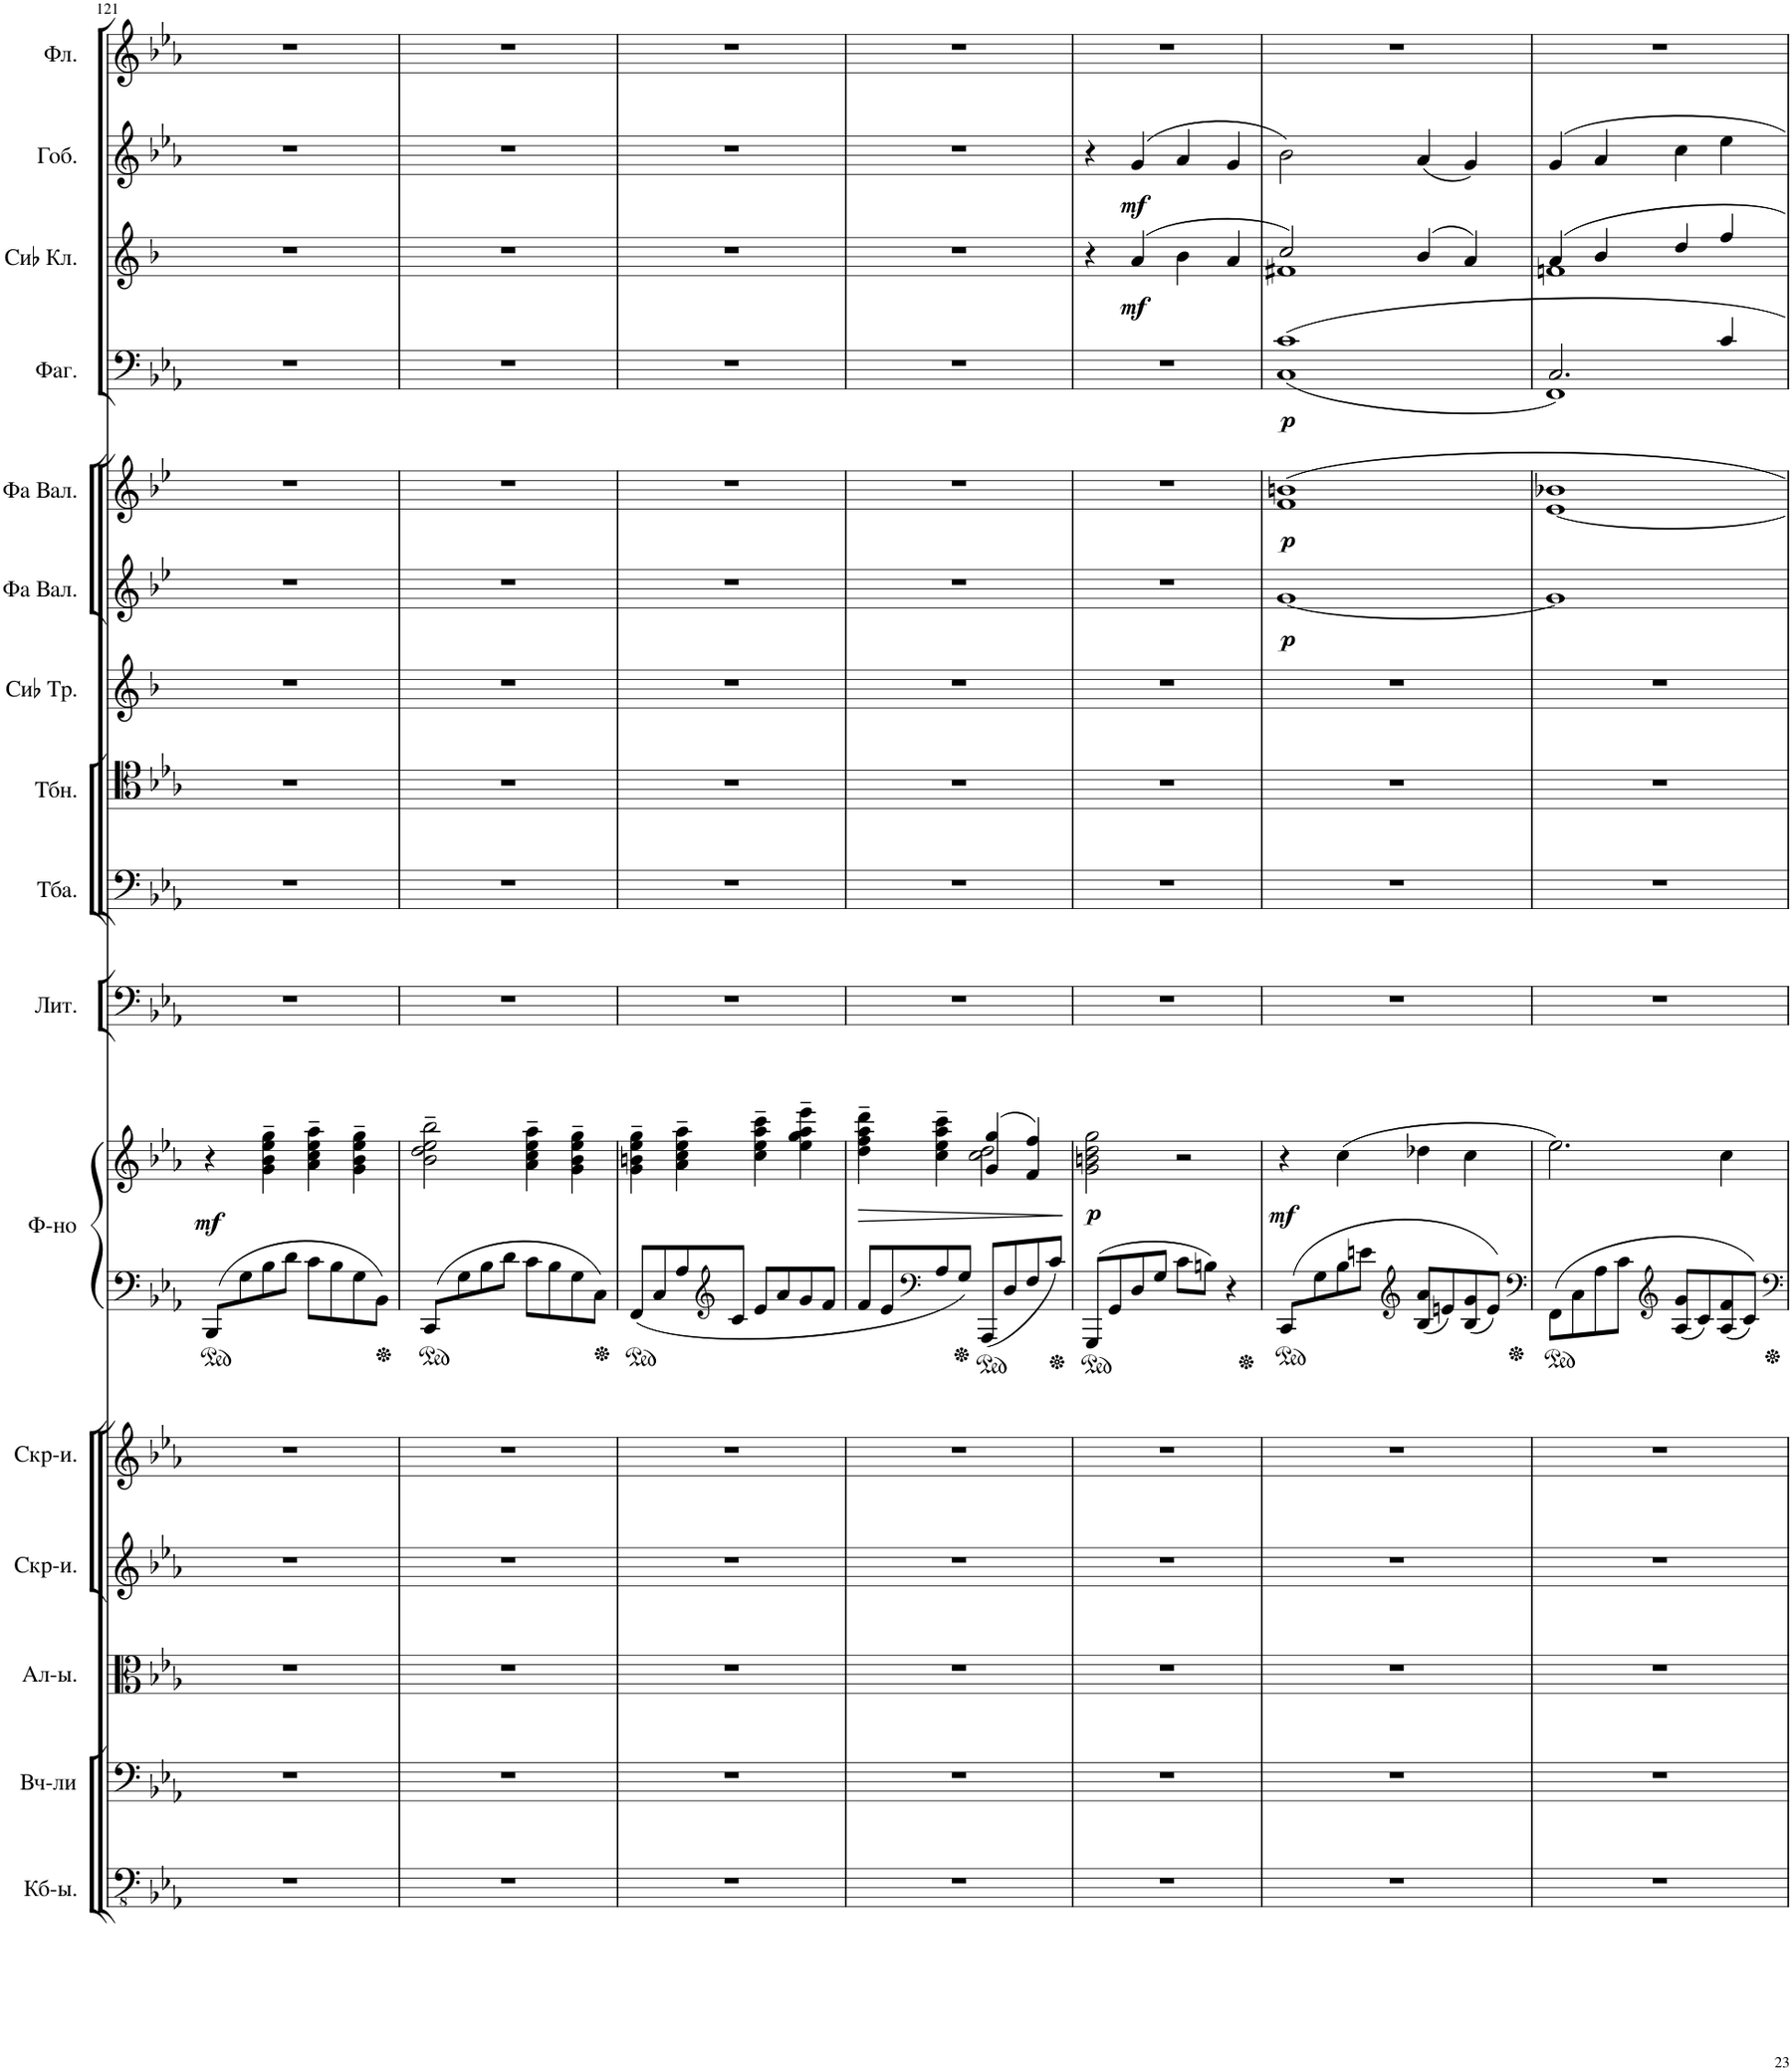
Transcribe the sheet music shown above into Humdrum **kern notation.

**kern	**kern	**kern	**kern	**kern	**kern	**kern	**dynam	**kern	**kern	**kern	**kern	**kern	**dynam	**kern	**dynam	**kern	**dynam	**kern	**dynam	**kern	**dynam	**kern
*part16	*part15	*part14	*part13	*part12	*part11	*part11	*part11	*part10	*part9	*part8	*part7	*part6	*part6	*part5	*part5	*part4	*part4	*part3	*part3	*part2	*part2	*part1
*staff17	*staff16	*staff15	*staff14	*staff13	*staff12	*staff11	*staff11/12	*staff10	*staff9	*staff8	*staff7	*staff6	*staff6	*staff5	*staff5	*staff4	*staff4	*staff3	*staff3	*staff2	*staff2	*staff1
*I"Контрабасы	*I"Виолончели	*I"Альты	*I"Скрипки	*I"Скрипки	*I"Рояль	*	*	*I"Литавры	*I"Туба	*I"Тромбон	*I"Сиb Труба	*I"Фа Валторна	*	*I"Фа Валторна	*	*I"Фагот	*	*I"Сиb Кларнет	*	*I"Гобой	*	*I"Флейта
*	*	*	*	*	*	*	*	*	*	*	*I'Сиb Тр.	*	*	*	*	*	*	*I'Сиb Кл.	*	*	*	*
!!LO:PB:g=z
*clefFv4	*clefF4	*clefC3	*clefG2	*clefG2	*clefF4	*clefG2	*	*clefF4	*clefF4	*clefC4	*clefG2	*clefG2	*	*clefG2	*	*clefF4	*	*clefG2	*	*clefG2	*	*clefG2
*	*	*	*	*	*	*	*	*	*	*	*Trd1c2	*Trd4c7	*	*Trd4c7	*	*	*	*Trd1c2	*	*	*	*
*k[b-e-a-]	*k[b-e-a-]	*k[b-e-a-]	*k[b-e-a-]	*k[b-e-a-]	*k[b-e-a-]	*k[b-e-a-]	*	*k[b-e-a-]	*k[b-e-a-]	*k[b-e-a-]	*k[b-]	*k[b-e-]	*	*k[b-e-]	*	*k[b-e-a-]	*	*k[b-]	*	*k[b-e-a-]	*	*k[b-e-a-]
*M2/2	*M2/2	*M2/2	*M2/2	*M2/2	*M2/2	*M2/2	*	*M2/2	*M2/2	*M2/2	*M2/2	*M2/2	*	*M2/2	*	*M2/2	*	*M2/2	*	*M2/2	*	*M2/2
*met(c|)	*met(c|)	*met(c|)	*met(c|)	*met(c|)	*met(c|)	*met(c|)	*	*met(c|)	*met(c|)	*met(c|)	*met(c|)	*met(c|)	*	*met(c|)	*	*met(c|)	*	*met(c|)	*	*met(c|)	*	*met(c|)
=121	=121	=121	=121	=121	=121	=121	=121	=121	=121	=121	=121	=121	=121	=121	=121	=121	=121	=121	=121	=121	=121	=121
!	!	!	!	!	!	!	!LO:DY:b	!	!	!	!	!	!	!	!	!	!	!	!	!	!	!
1r	1r	1r	1r	1r	8BBB-/L	4r	mf	1r	1r	1r	1r	1r	.	1r	.	1r	.	1r	.	1r	.	1r
.	.	.	.	.	8G\	.	.	.	.	.	.	.	.	.	.	.	.	.	.	.	.	.
.	.	.	.	.	8B-\	4g\~ 4b-\~ 4ee-\~ 4gg\~	.	.	.	.	.	.	.	.	.	.	.	.	.	.	.	.
.	.	.	.	.	8d\J	.	.	.	.	.	.	.	.	.	.	.	.	.	.	.	.	.
.	.	.	.	.	8c\L	4a-\~ 4cc\~ 4ee-\~ 4aa-\~	.	.	.	.	.	.	.	.	.	.	.	.	.	.	.	.
.	.	.	.	.	8B-\	.	.	.	.	.	.	.	.	.	.	.	.	.	.	.	.	.
.	.	.	.	.	8G\	4g\~ 4b-\~ 4ee-\~ 4gg\~	.	.	.	.	.	.	.	.	.	.	.	.	.	.	.	.
.	.	.	.	.	8BB-\J	.	.	.	.	.	.	.	.	.	.	.	.	.	.	.	.	.
=122	=122	=122	=122	=122	=122	=122	=122	=122	=122	=122	=122	=122	=122	=122	=122	=122	=122	=122	=122	=122	=122	=122
1r	1r	1r	1r	1r	8CC/L	2b-\~ 2dd\~ 2ee-\~ 2bb-\~	.	1r	1r	1r	1r	1r	.	1r	.	1r	.	1r	.	1r	.	1r
.	.	.	.	.	8G\	.	.	.	.	.	.	.	.	.	.	.	.	.	.	.	.	.
.	.	.	.	.	8B-\	.	.	.	.	.	.	.	.	.	.	.	.	.	.	.	.	.
.	.	.	.	.	8d\J	.	.	.	.	.	.	.	.	.	.	.	.	.	.	.	.	.
.	.	.	.	.	8c\L	4a-\~ 4cc\~ 4ee-\~ 4aa-\~	.	.	.	.	.	.	.	.	.	.	.	.	.	.	.	.
.	.	.	.	.	8B-\	.	.	.	.	.	.	.	.	.	.	.	.	.	.	.	.	.
.	.	.	.	.	8G\	4g\~ 4b-\~ 4ee-\~ 4gg\~	.	.	.	.	.	.	.	.	.	.	.	.	.	.	.	.
.	.	.	.	.	8C\J	.	.	.	.	.	.	.	.	.	.	.	.	.	.	.	.	.
=123	=123	=123	=123	=123	=123	=123	=123	=123	=123	=123	=123	=123	=123	=123	=123	=123	=123	=123	=123	=123	=123	=123
1r	1r	1r	1r	1r	8FF/L	4g\~ 4bn\~ 4ee-\~ 4gg\~	.	1r	1r	1r	1r	1r	.	1r	.	1r	.	1r	.	1r	.	1r
.	.	.	.	.	8C/	.	.	.	.	.	.	.	.	.	.	.	.	.	.	.	.	.
.	.	.	.	.	8A-/	4a-\~ 4cc\~ 4ee-\~ 4aa-\~	.	.	.	.	.	.	.	.	.	.	.	.	.	.	.	.
*	*	*	*	*	*clefG2	*	*	*	*	*	*	*	*	*	*	*	*	*	*	*	*	*
.	.	.	.	.	8c/J	.	.	.	.	.	.	.	.	.	.	.	.	.	.	.	.	.
.	.	.	.	.	8e-/L	4cc\~ 4ee-\~ 4aa-\~ 4ccc\~	.	.	.	.	.	.	.	.	.	.	.	.	.	.	.	.
.	.	.	.	.	8a-/	.	.	.	.	.	.	.	.	.	.	.	.	.	.	.	.	.
.	.	.	.	.	8g/	4ee-\~ 4gg\~ 4aa-\~ 4eee-\~	.	.	.	.	.	.	.	.	.	.	.	.	.	.	.	.
.	.	.	.	.	8f/J	.	.	.	.	.	.	.	.	.	.	.	.	.	.	.	.	.
=124	=124	=124	=124	=124	=124	=124	=124	=124	=124	=124	=124	=124	=124	=124	=124	=124	=124	=124	=124	=124	=124	=124
!	!	!	!	!	!	!	!LO:HP:b	!	!	!	!	!	!	!	!	!	!	!	!	!	!	!
*	*	*	*	*	*	*^	*	*	*	*	*	*	*	*	*	*	*	*	*	*	*	*
1r	1r	1r	1r	1r	8f/L	4dd\~> 4ff\~> 4aa-\~> 4ddd\~>	2ryy	>	1r	1r	1r	1r	1r	.	1r	.	1r	.	1r	.	1r	.	1r
.	.	.	.	.	8e-/	.	.	.	.	.	.	.	.	.	.	.	.	.	.	.	.	.	.
*	*	*	*	*	*clefF4	*	*	*	*	*	*	*	*	*	*	*	*	*	*	*	*	*	*
.	.	.	.	.	8A-/	4cc\~> 4ee-\~> 4aa-\~> 4ccc\~>	.	.	.	.	.	.	.	.	.	.	.	.	.	.	.	.	.
.	.	.	.	.	8G/J	.	.	.	.	.	.	.	.	.	.	.	.	.	.	.	.	.	.
.	.	.	.	.	8AAA-/L	(4g/ 4gg/	2cc\ 2dd\	.	.	.	.	.	.	.	.	.	.	.	.	.	.	.	.
.	.	.	.	.	8D/	.	.	.	.	.	.	.	.	.	.	.	.	.	.	.	.	.	.
.	.	.	.	.	8F/	4f/ 4ff/)	.	.	.	.	.	.	.	.	.	.	.	.	.	.	.	.	.
.	.	.	.	.	8c/J	.	.	.	.	.	.	.	.	.	.	.	.	.	.	.	.	.	.
*	*	*	*	*	*	*v	*v	*	*	*	*	*	*	*	*	*	*	*	*	*	*	*	*
.	.	.	.	.	.	.	]	.	.	.	.	.	.	.	.	.	.	.	.	.	.	.
=125	=125	=125	=125	=125	=125	=125	=125	=125	=125	=125	=125	=125	=125	=125	=125	=125	=125	=125	=125	=125	=125	=125
!	!	!	!	!	!	!	!LO:DY:b	!	!	!	!	!	!	!	!	!	!	!	!	!	!	!
1r	1r	1r	1r	1r	8GGG/L	2g\ 2bn\ 2dd\ 2gg\	p	1r	1r	1r	1r	1r	.	1r	.	1r	.	4r	.	4r	.	1r
.	.	.	.	.	8GG/	.	.	.	.	.	.	.	.	.	.	.	.	.	.	.	.	.
!	!	!	!	!	!	!	!	!	!	!	!	!	!	!	!	!	!	!	!LO:DY:b	!	!LO:DY:b	!
.	.	.	.	.	8D/	.	.	.	.	.	.	.	.	.	.	.	.	(4a/	mf	(4g/	mf	.
.	.	.	.	.	8G/J	.	.	.	.	.	.	.	.	.	.	.	.	.	.	.	.	.
.	.	.	.	.	8c\L	2r	.	.	.	.	.	.	.	.	.	.	.	4b-\	.	4a-/	.	.
.	.	.	.	.	8Bn\J	.	.	.	.	.	.	.	.	.	.	.	.	.	.	.	.	.
.	.	.	.	.	4r	.	.	.	.	.	.	.	.	.	.	.	.	4a/	.	4g/	.	.
=126	=126	=126	=126	=126	=126	=126	=126	=126	=126	=126	=126	=126	=126	=126	=126	=126	=126	=126	=126	=126	=126	=126
*	*	*	*	*	*	*	*	*	*	*	*	*	*	*^	*	*^	*	*^	*	*	*	*
!	!	!	!	!	!	!	!LO:DY:b	!	!	!	!	!	!LO:DY:b	!	!	!LO:DY:b	!	!	!LO:DY:b	!	!	!	!	!	!
1r	1r	1r	1r	1r	8CC/L	4r	mf	1r	1r	1r	1r	[1g	p	1bn	1f	p	1c	(1C	p	2cc/)	1f#X	.	2b-\)	.	1r
.	.	.	.	.	8G\	.	.	.	.	.	.	.	.	.	.	.	.	.	.	.	.	.	.	.	.
.	.	.	.	.	8B-\	(4cc\	.	.	.	.	.	.	.	.	.	.	.	.	.	.	.	.	.	.	.
.	.	.	.	.	8en\J	.	.	.	.	.	.	.	.	.	.	.	.	.	.	.	.	.	.	.	.
*	*	*	*	*	*clefG2	*	*	*	*	*	*	*	*	*	*	*	*	*	*	*	*	*	*	*	*
.	.	.	.	.	8B-/ 8a-/L	4dd-X\	.	.	.	.	.	.	.	.	.	.	.	.	.	(4b-/	.	.	(4a-/	.	.
.	.	.	.	.	8en/	.	.	.	.	.	.	.	.	.	.	.	.	.	.	.	.	.	.	.	.
.	.	.	.	.	8B-/ 8g/	4cc\	.	.	.	.	.	.	.	.	.	.	.	.	.	4a/)	.	.	4g/)	.	.
.	.	.	.	.	8e/J	.	.	.	.	.	.	.	.	.	.	.	.	.	.	.	.	.	.	.	.
=127	=127	=127	=127	=127	=127	=127	=127	=127	=127	=127	=127	=127	=127	=127	=127	=127	=127	=127	=127	=127	=127	=127	=127	=127	=127
*	*	*	*	*	*clefF4	*	*	*	*	*	*	*	*	*	*	*	*	*	*	*	*	*	*	*	*
1r	1r	1r	1r	1r	8FF\L	2.ee-\)	.	1r	1r	1r	1r	1g]	.	1b-X	[1e-	.	2.C/	1FF)	.	4a/	1fn	.	4g/	.	1r
.	.	.	.	.	8C\	.	.	.	.	.	.	.	.	.	.	.	.	.	.	.	.	.	.	.	.
.	.	.	.	.	8A-\	.	.	.	.	.	.	.	.	.	.	.	.	.	.	4b-/	.	.	4a-/	.	.
.	.	.	.	.	8c\J	.	.	.	.	.	.	.	.	.	.	.	.	.	.	.	.	.	.	.	.
*	*	*	*	*	*clefG2	*	*	*	*	*	*	*	*	*	*	*	*	*	*	*	*	*	*	*	*
.	.	.	.	.	8A-/ 8g/L	.	.	.	.	.	.	.	.	.	.	.	.	.	.	4dd/	.	.	4cc\	.	.
.	.	.	.	.	8c/	.	.	.	.	.	.	.	.	.	.	.	.	.	.	.	.	.	.	.	.
.	.	.	.	.	8A-/ 8f/	4cc\	.	.	.	.	.	.	.	.	.	.	4c/	.	.	4ff/	.	.	4ee-\	.	.
.	.	.	.	.	8c/J	.	.	.	.	.	.	.	.	.	.	.	.	.	.	.	.	.	.	.	.
*	*	*	*	*	*	*	*	*	*	*	*	*	*	*v	*v	*	*	*	*	*v	*v	*	*	*	*
*	*	*	*	*	*	*	*	*	*	*	*	*	*	*	*	*v	*v	*	*	*	*	*	*
=	=	=	=	=	=	=	=	=	=	=	=	=	=	=	=	=	=	=	=	=	=	=
*-	*-	*-	*-	*-	*-	*-	*-	*-	*-	*-	*-	*-	*-	*-	*-	*-	*-	*-	*-	*-	*-	*-
